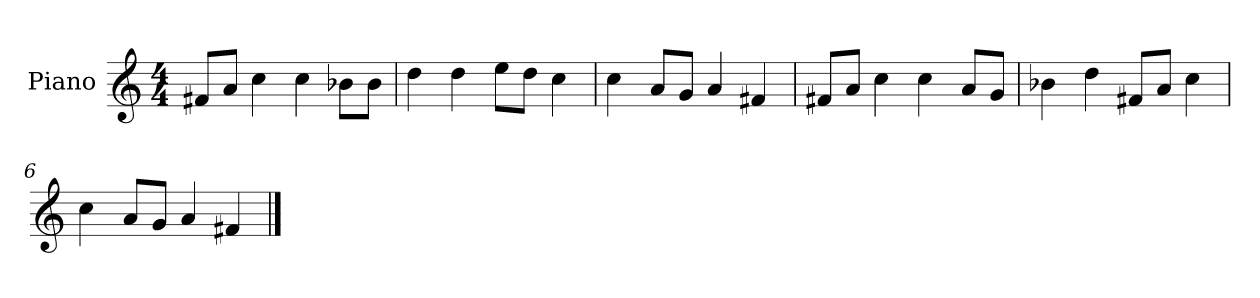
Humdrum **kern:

**kern
*part1
*staff1
*I"Piano
*I'P-no
*clefG2
*k[]
*M4/4
*MM90
=1
8f#X/L
8a/J
4cc\
4cc\
8b-X\L
8b-\J
=2
4dd\
4dd\
8ee\L
8dd\J
4cc\
=3
4cc\
8a/L
8g/J
4a/
4f#X/
=4
8f#X/L
8a/J
4cc\
4cc\
8a/L
8g/J
=5
4b-X\
4dd\
8f#X/L
8a/J
4cc\
=6
4cc\
8a/L
8g/J
4a/
4f#X/
==
*-
